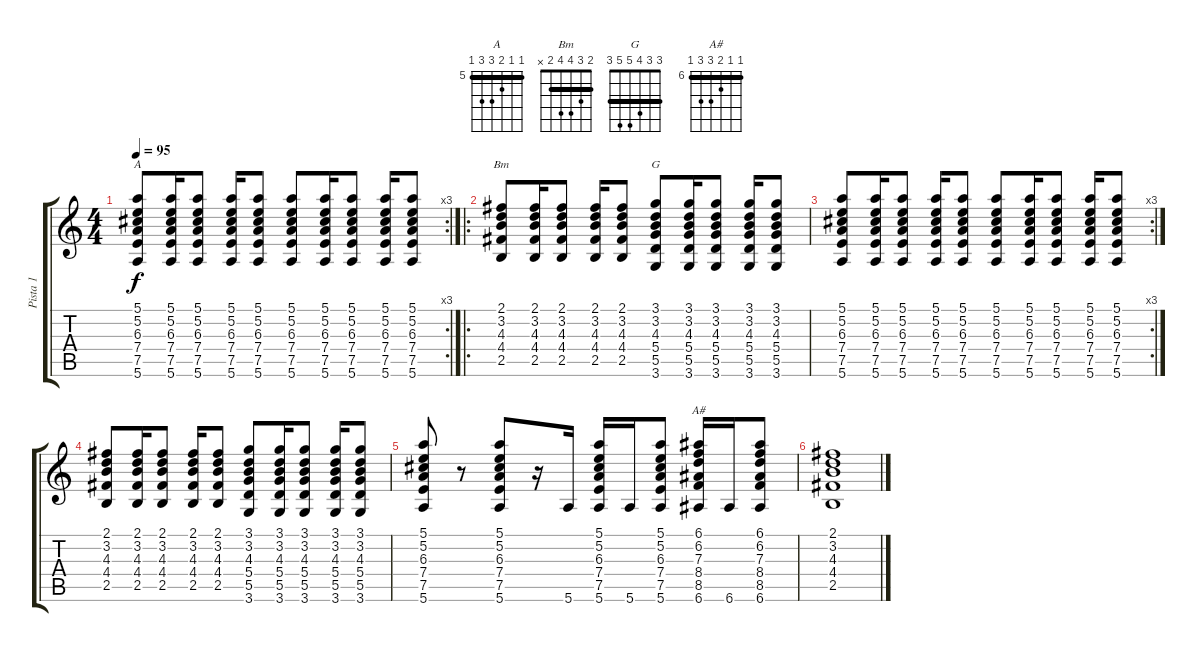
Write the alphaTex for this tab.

\track ("Pista 1" "Pista 1") {instrument acousticguitarnylon}
\staff {score tabs}
\tuning (E4 B3 G3 D3 A2 E2) {hide}
\chord ("A" 5 5 6 7 7 5) {firstfret 5 barre 5}
\chord ("Bm" 2 3 4 4 2 x) {barre 2}
\chord ("G" 3 3 4 5 5 3) {barre 3}
\chord ("A#" 6 6 7 8 8 6) {firstfret 6 barre 6}
\rc 3
\ts (4 4)
\tempo 95
\clef g2
\ks c
(5.1 5.2 6.3 7.4 7.5 5.6).8{ch "A" dy f} (5.1 5.2 6.3 7.4 7.5 5.6).16 (5.1 5.2 6.3 7.4 7.5 5.6).8 (5.1 5.2 6.3 7.4 7.5 5.6).16 (5.1 5.2 6.3 7.4 7.5 5.6).8 (5.1 5.2 6.3 7.4 7.5 5.6).8 (5.1 5.2 6.3 7.4 7.5 5.6).16 (5.1 5.2 6.3 7.4 7.5 5.6).8 (5.1 5.2 6.3 7.4 7.5 5.6).16 (5.1 5.2 6.3 7.4 7.5 5.6).8 |
\ro
(2.1 3.2 4.3 4.4 2.5).8{ch "Bm"} (2.1 3.2 4.3 4.4 2.5).16 (2.1 3.2 4.3 4.4 2.5).8 (2.1 3.2 4.3 4.4 2.5).16 (2.1 3.2 4.3 4.4 2.5).8 (3.1 3.2 4.3 5.4 5.5 3.6).8{ch "G"} (3.1 3.2 4.3 5.4 5.5 3.6).16 (3.1 3.2 4.3 5.4 5.5 3.6).8 (3.1 3.2 4.3 5.4 5.5 3.6).16 (3.1 3.2 4.3 5.4 5.5 3.6).8 |
\rc 3
(5.1 5.2 6.3 7.4 7.5 5.6).8 (5.1 5.2 6.3 7.4 7.5 5.6).16 (5.1 5.2 6.3 7.4 7.5 5.6).8 (5.1 5.2 6.3 7.4 7.5 5.6).16 (5.1 5.2 6.3 7.4 7.5 5.6).8 (5.1 5.2 6.3 7.4 7.5 5.6).8 (5.1 5.2 6.3 7.4 7.5 5.6).16 (5.1 5.2 6.3 7.4 7.5 5.6).8 (5.1 5.2 6.3 7.4 7.5 5.6).16 (5.1 5.2 6.3 7.4 7.5 5.6).8 |
(2.1 3.2 4.3 4.4 2.5).8 (2.1 3.2 4.3 4.4 2.5).16 (2.1 3.2 4.3 4.4 2.5).8 (2.1 3.2 4.3 4.4 2.5).16 (2.1 3.2 4.3 4.4 2.5).8 (3.1 3.2 4.3 5.4 5.5 3.6).8 (3.1 3.2 4.3 5.4 5.5 3.6).16 (3.1 3.2 4.3 5.4 5.5 3.6).8 (3.1 3.2 4.3 5.4 5.5 3.6).16 (3.1 3.2 4.3 5.4 5.5 3.6).8 |
(5.1 5.2 6.3 7.4 7.5 5.6).8 r.8 (5.1 5.2 6.3 7.4 7.5 5.6).8 r.16 5.6.16 (5.1 5.2 6.3 7.4 7.5 5.6).16 5.6.16 (5.1 5.2 6.3 7.4 7.5 5.6).8 (6.1 6.2 7.3 8.4 8.5 6.6).16{ch "A#"} 6.6.16 (6.1 6.2 7.3 8.4 8.5 6.6).8 |
(2.1 3.2 4.3 4.4 2.5).1
